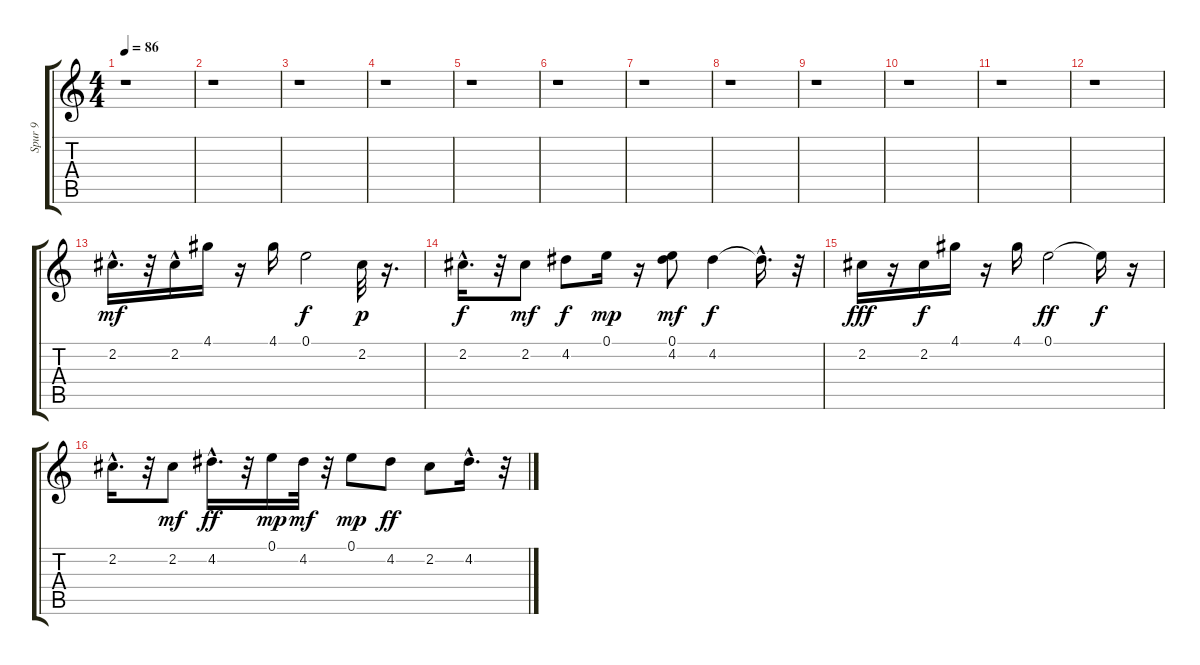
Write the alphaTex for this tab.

\track ("Spur 9" "Spur 9") {instrument electricguitarjazz}
\staff {score tabs}
\tuning (E4 B3 G3 D3 A2 E2) {hide}
\ts (4 4)
\tempo 86
\clef g2
\ks c
r.1{dy mf} |
r.1 |
r.1 |
r.1 |
r.1 |
r.1 |
r.1 |
r.1 |
r.1 |
r.1 |
r.1 |
r.1 |
2.2{hac}.16{d} r.32 2.2{hac}.16 4.1.16 r.16 4.1.16 0.1.2{dy f} 2.2.32{dy p} r.16{d} |
2.2{hac}.16{d dy f} r.32 2.2.8{dy mf} 4.2.8{dy f} 0.1.16{dy mp} r.16 (0.1 4.2).8{dy mf} 4.2.4{dy f} 4.2{hac t}.16{d} r.32 |
2.2.16{dy fff} r.16 2.2.16{dy f} 4.1.16 r.16 4.1.16 0.1.2{dy ff} 0.1{t}.16{dy f} r.16 |
2.2{hac}.16{d} r.32 2.2.8{dy mf} 4.2{hac}.16{d dy ff} r.32 0.1.16{dy mp} 4.2.32{dy mf} r.32 0.1.8{dy mp} 4.2.8{dy ff} 2.2.8 4.2{hac}.16{d} r.32
